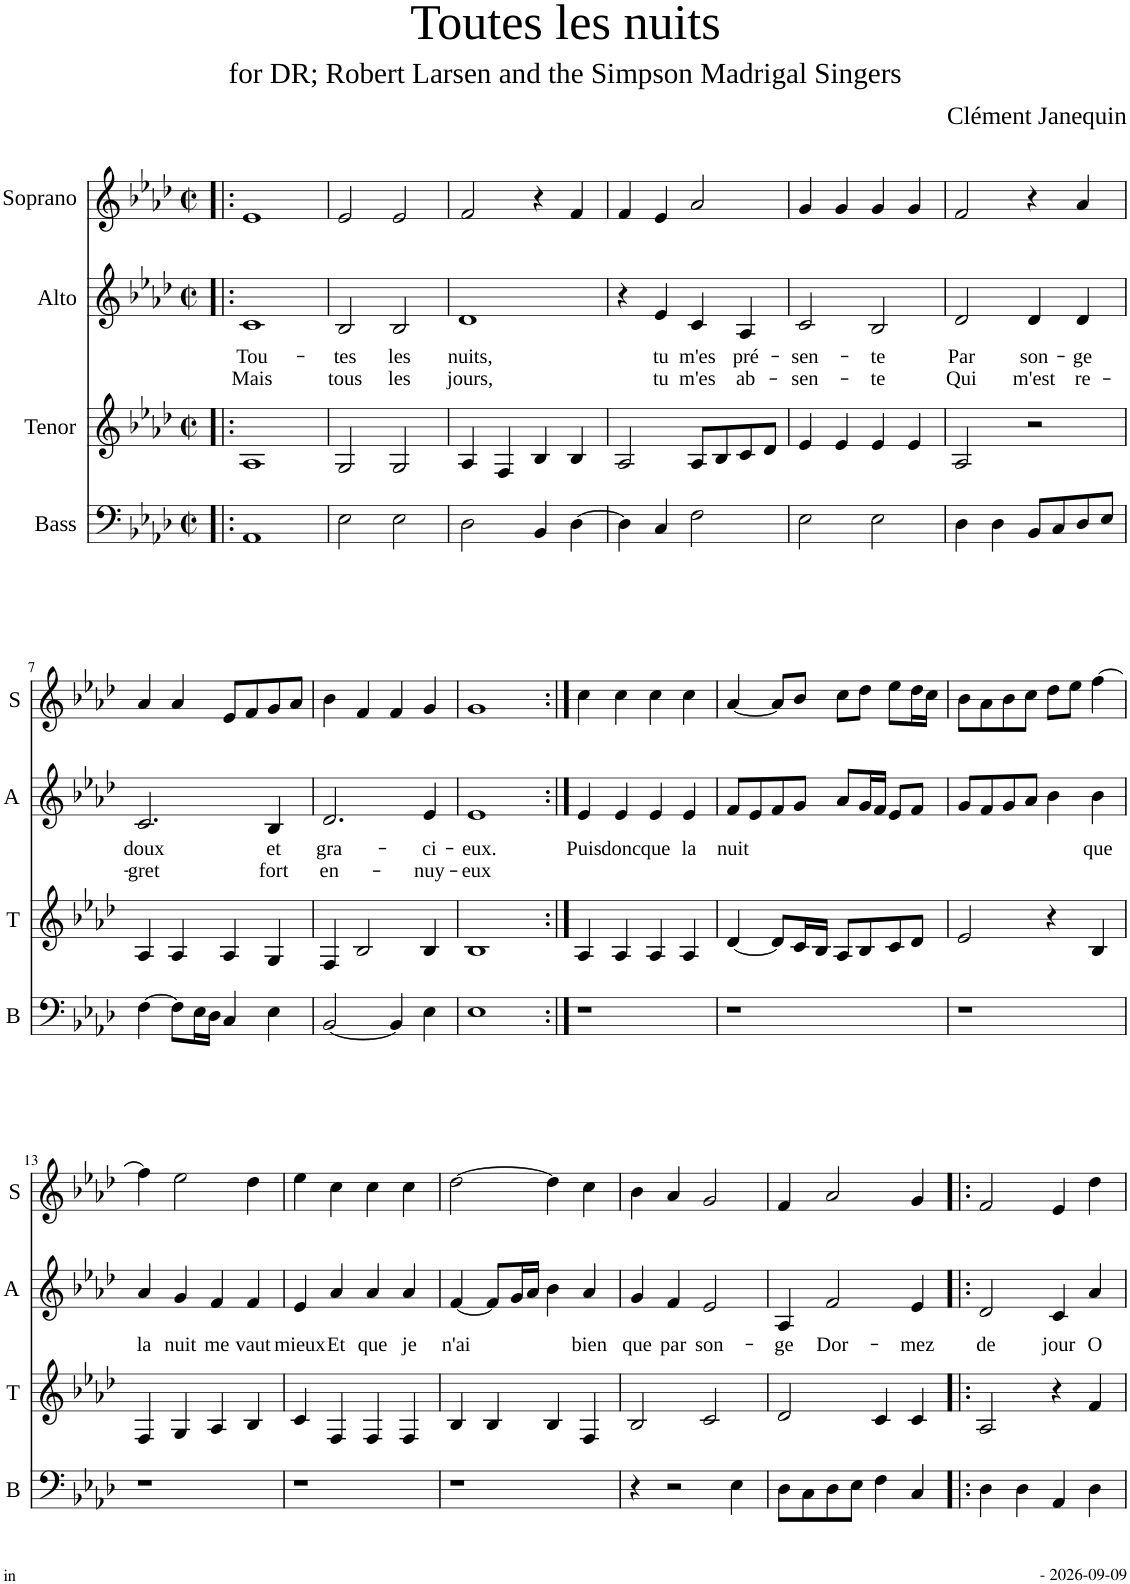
**kern	**kern	**kern	**text	**text	**kern
*part4	*part3	*part2	*part2	*part2	*part1
*staff4	*staff3	*staff2	*staff2	*staff2	*staff1
*I"Bass	*I"Tenor	*I"Alto	*	*	*I"Soprano
*I'B	*I'T	*I'A	*	*	*I'S
*clefF4	*clefG2	*clefG2	*	*	*clefG2
*k[b-e-a-d-]	*k[b-e-a-d-]	*k[b-e-a-d-]	*	*	*k[b-e-a-d-]
*M4/4	*M4/4	*M4/4	*	*	*M4/4
*met(c|)	*met(c|)	*met(c|)	*	*	*met(c|)
=1!|:	=1!|:	=1!|:	=1!|:	=1!|:	=1!|:
!	!	!	!LO:LY:b	!LO:LY:b	!
1AA-	1A-	1c	Tou-	Mais	1e-
=2	=2	=2	=2	=2	=2
!	!	!	!LO:LY:b	!LO:LY:b	!
2E-\	2G/	2B-/	-tes	tous	2e-/
!	!	!	!LO:LY:b	!LO:LY:b	!
2E-\	2G/	2B-/	les	les	2e-/
=3	=3	=3	=3	=3	=3
!	!	!	!LO:LY:b	!LO:LY:b	!
2D-\	4A-/	1d-	nuits,	jours,	2f/
.	4F/	.	.	.	.
4BB-/	4B-/	.	.	.	4r
[4D-\	4B-/	.	.	.	4f/
=4	=4	=4	=4	=4	=4
4D-\]	2A-/	4r	.	.	4f/
!	!	!	!LO:LY:b	!LO:LY:b	!
4C/	.	4e-/	tu	tu	4e-/
!	!	!	!LO:LY:b	!LO:LY:b	!
2F\	8A-/L	4c/	m'es	m'es	2a-/
.	8B-/	.	.	.	.
!	!	!	!LO:LY:b	!LO:LY:b	!
.	8c/	4A-/	pré-	ab-	.
.	8d-/J	.	.	.	.
=5	=5	=5	=5	=5	=5
!	!	!	!LO:LY:b	!LO:LY:b	!
2E-\	4e-/	2c/	-sen-	-sen-	4g/
.	4e-/	.	.	.	4g/
!	!	!	!LO:LY:b	!LO:LY:b	!
2E-\	4e-/	2B-/	-te	-te	4g/
.	4e-/	.	.	.	4g/
=6	=6	=6	=6	=6	=6
!	!	!	!LO:LY:b	!LO:LY:b	!
4D-\	2A-/	2d-/	Par	Qui	2f/
4D-\	.	.	.	.	.
!	!	!	!LO:LY:b	!LO:LY:b	!
8BB-/L	2r	4d-/	son-	m'est	4r
8C/	.	.	.	.	.
!	!	!	!LO:LY:b	!LO:LY:b	!
8D-/	.	4d-/	-ge	re-	4a-/
8E-/J	.	.	.	.	.
!!LO:LB:g=z
=7	=7	=7	=7	=7	=7
!	!	!	!LO:LY:b	!LO:LY:b	!
[4F\	4A-/	2.c/	doux	-gret	4a-/
8F\L]	4A-/	.	.	.	4a-/
16E-\L	.	.	.	.	.
16D-\JJ	.	.	.	.	.
4C/	4A-/	.	.	.	8e-/L
.	.	.	.	.	8f/
!	!	!	!LO:LY:b	!LO:LY:b	!
4E-\	4G/	4B-/	et	fort	8g/
.	.	.	.	.	8a-/J
=8	=8	=8	=8	=8	=8
!	!	!	!LO:LY:b	!LO:LY:b	!
[2BB-/	4F/	2.d-/	gra-	en-	4b-\
.	2B-/	.	.	.	4f/
4BB-/]	.	.	.	.	4f/
!	!	!	!LO:LY:b	!LO:LY:b	!
4E-\	4B-/	4e-/	-ci-	-nuy-	4g/
=9	=9	=9	=9	=9	=9
!	!	!	!LO:LY:b	!LO:LY:b	!
1E-	1B-	1e-	-eux.	-eux	1g
=10:|!	=10:|!	=10:|!	=10:|!	=10:|!	=10:|!
!	!	!	!LO:LY:b	!	!
1r	4A-/	4e-/	Puis	.	4cc\
!	!	!	!LO:LY:b	!	!
.	4A-/	4e-/	donc	.	4cc\
!	!	!	!LO:LY:b	!	!
.	4A-/	4e-/	que	.	4cc\
!	!	!	!LO:LY:b	!	!
.	4A-/	4e-/	la	.	4cc\
=11	=11	=11	=11	=11	=11
!	!	!	!LO:LY:b	!	!
1r	[4d-/	8f/L	nuit	.	[4a-/
.	.	8e-/	.	.	.
.	8d-/L]	8f/	.	.	8a-/L]
.	16c/L	8g/J	.	.	8b-/J
.	16B-/JJ	.	.	.	.
.	8A-/L	8a-/L	.	.	8cc\L
.	8B-/	16g/L	.	.	8dd-\J
.	.	16f/JJ	.	.	.
.	8c/	8e-/L	.	.	8ee-\L
.	8d-/J	8f/J	.	.	16dd-\L
.	.	.	.	.	16cc\JJ
=12	=12	=12	=12	=12	=12
1r	2e-/	8g/L	.	.	8b-\L
.	.	8f/	.	.	8a-\
.	.	8g/	.	.	8b-\
.	.	8a-/J	.	.	8cc\J
.	4r	4b-\	.	.	8dd-\L
.	.	.	.	.	8ee-\J
!	!	!	!LO:LY:b	!	!
.	4B-/	4b-\	-que	.	[4ff\
!!LO:LB:g=z
=13	=13	=13	=13	=13	=13
!	!	!	!LO:LY:b	!	!
1r	4F/	4a-/	la	.	4ff\]
!	!	!	!LO:LY:b	!	!
.	4G/	4g/	nuit	.	2ee-\
!	!	!	!LO:LY:b	!	!
.	4A-/	4f/	me	.	.
!	!	!	!LO:LY:b	!	!
.	4B-/	4f/	vaut	.	4dd-\
=14	=14	=14	=14	=14	=14
!	!	!	!LO:LY:b	!	!
1r	4c/	4e-/	mieux	.	4ee-\
!	!	!	!LO:LY:b	!	!
.	4F/	4a-/	Et	.	4cc\
!	!	!	!LO:LY:b	!	!
.	4F/	4a-/	que	.	4cc\
!	!	!	!LO:LY:b	!	!
.	4F/	4a-/	je	.	4cc\
=15	=15	=15	=15	=15	=15
!	!	!	!LO:LY:b	!	!
1r	4B-/	[4f/	n'ai	.	[2dd-\
.	4B-/	8f/L]	.	.	.
.	.	16g/L	.	.	.
.	.	16a-/JJ	.	.	.
.	4B-/	4b-\	.	.	4dd-\]
!	!	!	!LO:LY:b	!	!
.	4F/	4a-/	bien	.	4cc\
=16	=16	=16	=16	=16	=16
!	!	!	!LO:LY:b	!	!
4r	2B-/	4g/	que	.	4b-\
!	!	!	!LO:LY:b	!	!
2r	.	4f/	par	.	4a-/
!	!	!	!LO:LY:b	!	!
.	2c/	2e-/	son-	.	2g/
4E-\	.	.	.	.	.
=17	=17	=17	=17	=17	=17
!	!	!	!LO:LY:b	!	!
8D-\L	2d-/	4A-/	-ge	.	4f/
8C\	.	.	.	.	.
!	!	!	!LO:LY:b	!	!
8D-\	.	2f/	Dor-	.	2a-/
8E-\J	.	.	.	.	.
4F\	4c/	.	.	.	.
!	!	!	!LO:LY:b	!	!
4C/	4c/	4e-/	-mez	.	4g/
=18!|:	=18!|:	=18!|:	=18!|:	=18!|:	=18!|:
!	!	!	!LO:LY:b	!	!
4D-\	2A-/	2d-/	de	.	2f/
4D-\	.	.	.	.	.
!	!	!	!LO:LY:b	!	!
4AA-/	4r	4c/	jour	.	4e-/
!	!	!	!LO:LY:b	!	!
4D-\	4f/	4a-/	O	.	4dd-\
=	=	=	=	=	=
*-	*-	*-	*-	*-	*-
